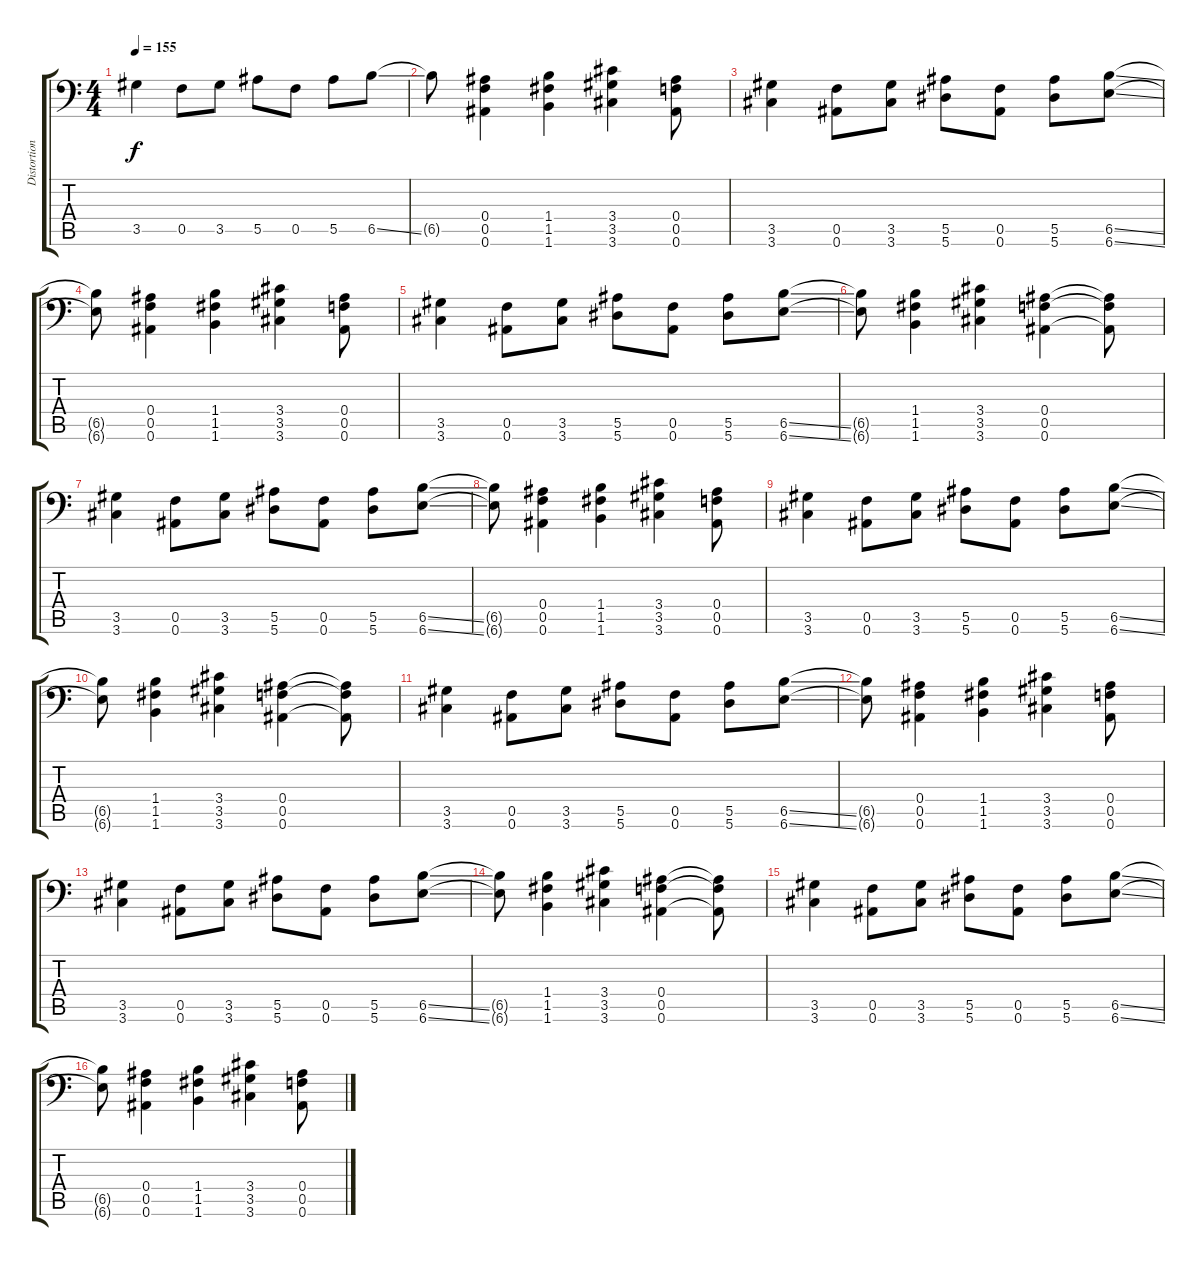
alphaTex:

\track ("Distortion" "Distortion") {instrument distortionguitar}
\staff {score tabs}
\tuning (C4 G3 Eb3 Bb2 F2 Bb1) {hide}
\ts (4 4)
\tempo 155
\clef f4
\ks c
3.5.4{dy f} 0.5.8 3.5.8 5.5.8 0.5.8 5.5.8 6.5{ss}.8 |
6.5{t}.8 (0.4 0.5 0.6).4 (1.4 1.5 1.6).4 (3.4 3.5 3.6).4 (0.4 0.5 0.6).8 |
(3.5 3.6).4 (0.5 0.6).8 (3.5 3.6).8 (5.5 5.6).8 (0.5 0.6).8 (5.5 5.6).8 (6.5{ss} 6.6{ss}).8 |
(6.5{t} 6.6{t}).8 (0.4 0.5 0.6).4 (1.4 1.5 1.6).4 (3.4 3.5 3.6).4 (0.4 0.5 0.6).8 |
(3.5 3.6).4 (0.5 0.6).8 (3.5 3.6).8 (5.5 5.6).8 (0.5 0.6).8 (5.5 5.6).8 (6.5{ss} 6.6{ss}).8 |
(6.5{t} 6.6{t}).8 (1.4 1.5 1.6).4 (3.4 3.5 3.6).4 (0.4 0.5 0.6).4 (0.4{t} 0.5{t} 0.6{t}).8 |
(3.5 3.6).4 (0.5 0.6).8 (3.5 3.6).8 (5.5 5.6).8 (0.5 0.6).8 (5.5 5.6).8 (6.5{ss} 6.6{ss}).8 |
(6.5{t} 6.6{t}).8 (0.4 0.5 0.6).4 (1.4 1.5 1.6).4 (3.4 3.5 3.6).4 (0.4 0.5 0.6).8 |
(3.5 3.6).4 (0.5 0.6).8 (3.5 3.6).8 (5.5 5.6).8 (0.5 0.6).8 (5.5 5.6).8 (6.5{ss} 6.6{ss}).8 |
(6.5{t} 6.6{t}).8 (1.4 1.5 1.6).4 (3.4 3.5 3.6).4 (0.4 0.5 0.6).4 (0.4{t} 0.5{t} 0.6{t}).8 |
(3.5 3.6).4 (0.5 0.6).8 (3.5 3.6).8 (5.5 5.6).8 (0.5 0.6).8 (5.5 5.6).8 (6.5{ss} 6.6{ss}).8 |
(6.5{t} 6.6{t}).8 (0.4 0.5 0.6).4 (1.4 1.5 1.6).4 (3.4 3.5 3.6).4 (0.4 0.5 0.6).8 |
(3.5 3.6).4 (0.5 0.6).8 (3.5 3.6).8 (5.5 5.6).8 (0.5 0.6).8 (5.5 5.6).8 (6.5{ss} 6.6{ss}).8 |
(6.5{t} 6.6{t}).8 (1.4 1.5 1.6).4 (3.4 3.5 3.6).4 (0.4 0.5 0.6).4 (0.4{t} 0.5{t} 0.6{t}).8 |
(3.5 3.6).4 (0.5 0.6).8 (3.5 3.6).8 (5.5 5.6).8 (0.5 0.6).8 (5.5 5.6).8 (6.5{ss} 6.6{ss}).8 |
(6.5{t} 6.6{t}).8 (0.4 0.5 0.6).4 (1.4 1.5 1.6).4 (3.4 3.5 3.6).4 (0.4 0.5 0.6).8
